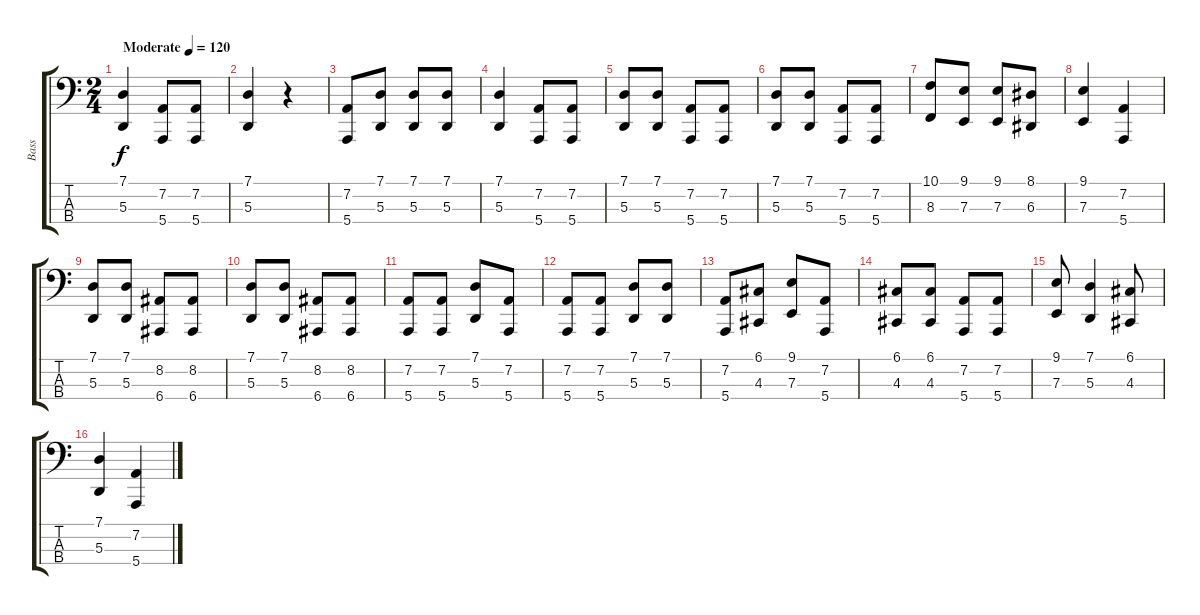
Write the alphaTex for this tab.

\track ("Bass" "Bass") {instrument electricbassfinger}
\staff {score tabs}
\tuning (G1 D1 A0 E0) {hide}
\ts (2 4)
\tempo (120 "Moderate")
\clef f4
\ks c
(7.1 5.3).4{dy f instrument electricbassfinger} (7.2 5.4).8 (7.2 5.4).8 |
(7.1 5.3).4 r.4 |
(7.2 5.4).8 (7.1 5.3).8 (7.1 5.3).8 (7.1 5.3).8 |
(7.1 5.3).4 (7.2 5.4).8 (7.2 5.4).8 |
(7.1 5.3).8 (7.1 5.3).8 (7.2 5.4).8 (7.2 5.4).8 |
(7.1 5.3).8 (7.1 5.3).8 (7.2 5.4).8 (7.2 5.4).8 |
(10.1 8.3).8 (9.1 7.3).8 (9.1 7.3).8 (8.1 6.3).8 |
(9.1 7.3).4 (7.2 5.4).4 |
(7.1 5.3).8 (7.1 5.3).8 (8.2 6.4).8 (8.2 6.4).8 |
(7.1 5.3).8 (7.1 5.3).8 (8.2 6.4).8 (8.2 6.4).8 |
(7.2 5.4).8 (7.2 5.4).8 (7.1 5.3).8 (7.2 5.4).8 |
(7.2 5.4).8 (7.2 5.4).8 (7.1 5.3).8 (7.1 5.3).8 |
(7.2 5.4).8 (6.1 4.3).8 (9.1 7.3).8 (7.2 5.4).8 |
(6.1 4.3).8 (6.1 4.3).8 (7.2 5.4).8 (7.2 5.4).8 |
(9.1 7.3).8 (7.1 5.3).4 (6.1 4.3).8 |
(7.1 5.3).4 (7.2 5.4).4
